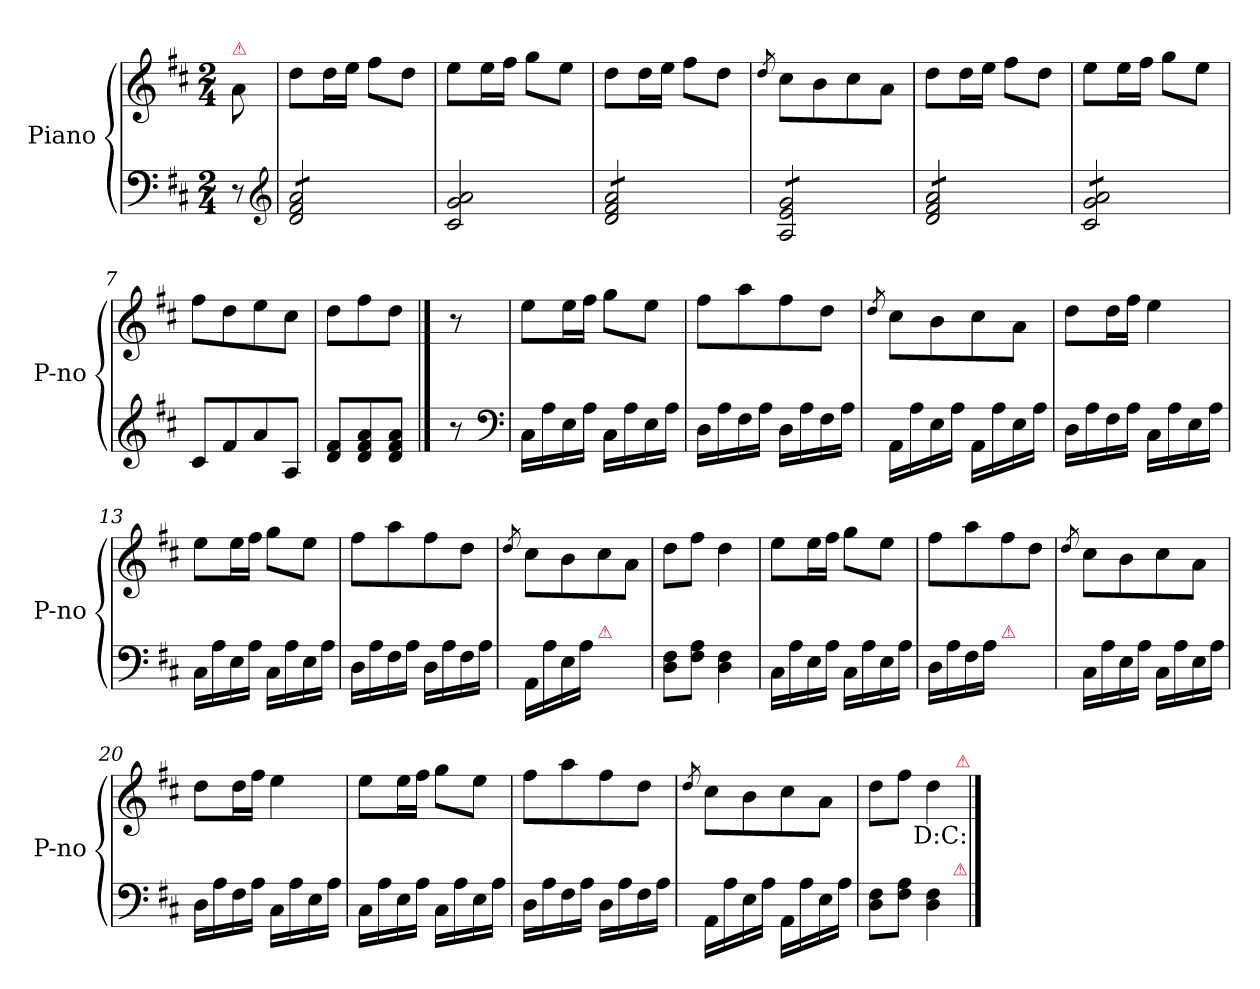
**kern	**kern
*part1	*part1
*staff2	*staff1
*I"Piano	*
*I'P-no	*
*clefF4	*clefG2
*k[f#c#]	*k[f#c#]
*M2/4	*M2/4
=	=
!	!LO:TX:a:color=crimson:t=⚠
8r	8a\
*clefG2	*
=1	=1
*tremolo	*
8d/ 8f#/ 8a/L	8dd\L
8d/ 8f#/ 8a/	16dd\L
.	16ee\JJ
8d/ 8f#/ 8a/	8ff#\L
8d/ 8f#/ 8a/J	8dd\J
*Xtremolo	*
=2	=2
2c#/ 2g/ 2a/	8ee\L
.	16ee\L
.	16ff#\JJ
.	8gg\L
.	8ee\J
=3	=3
*tremolo	*
8d/ 8f#/ 8a/L	8dd\L
8d/ 8f#/ 8a/	16dd\L
.	16ee\JJ
8d/ 8f#/ 8a/	8ff#\L
8d/ 8f#/ 8a/J	8dd\J
=4	=4
.	8qdd/
8A/ 8e/ 8g/L	8cc#\L
8A/ 8e/ 8g/	8b\
8A/ 8e/ 8g/	8cc#\
8A/ 8e/ 8g/J	8a\J
=5	=5
8d/ 8f#/ 8a/L	8dd\L
8d/ 8f#/ 8a/	16dd\L
.	16ee\JJ
8d/ 8f#/ 8a/	8ff#\L
8d/ 8f#/ 8a/J	8dd\J
=6	=6
8c#/ 8g/ 8a/L	8ee\L
8c#/ 8g/ 8a/	16ee\L
.	16ff#\JJ
8c#/ 8g/ 8a/	8gg\L
8c#/ 8g/ 8a/J	8ee\J
*Xtremolo	*
=7	=7
8c#/L	8ff#\L
8f#/	8dd\
8a/	8ee\
8A/J	8cc#\J
=	=
8d/ 8f#/L	8dd\L
8d/ 8f#/ 8a/	8ff#\
8d/ 8f#/ 8a/J	8dd\J
==8	==8
8r	8r
*clefF4	*
=9	=9
16C#\LL	8ee\L
16A\	.
16E\	16ee\L
16A\JJ	16ff#\JJ
16C#\LL	8gg\L
16A\	.
16E\	8ee\J
16A\JJ	.
=10	=10
16D\LL	8ff#\L
16A\	.
16F#\	8aa\
16A\JJ	.
16D\LL	8ff#\
16A\	.
16F#\	8dd\J
16A\JJ	.
=11	=11
.	8qdd/
16AA\LL	8cc#\L
16A\	.
16E\	8b\
16A\JJ	.
16AA\LL	8cc#\
16A\	.
16E\	8a\J
16A\JJ	.
=12	=12
16D\LL	8dd\L
16A\	.
16F#\	16dd\L
16A\JJ	16ff#\JJ
16C#\LL	4ee\
16A\	.
16E\	.
16A\JJ	.
=13	=13
16C#\LL	8ee\L
16A\	.
16E\	16ee\L
16A\JJ	16ff#\JJ
16C#\LL	8gg\L
16A\	.
16E\	8ee\J
16A\JJ	.
=14	=14
16D\LL	8ff#\L
16A\	.
16F#\	8aa\
16A\JJ	.
16D\LL	8ff#\
16A\	.
16F#\	8dd\J
16A\JJ	.
=15	=15
.	8qdd/
16AA\LL	8cc#\L
16A\	.
16E\	8b\
16A\JJ	.
!LO:TX:a:color=crimson:t=⚠	!
4ryy	8cc#\
.	8a\J
=16	=16
8D\ 8F#\L	8dd\L
8F#\ 8A\J	8ff#\J
4D\ 4F#\	4dd\
=17	=17
16C#\LL	8ee\L
16A\	.
16E\	16ee\L
16A\JJ	16ff#\JJ
16C#\LL	8gg\L
16A\	.
16E\	8ee\J
16A\JJ	.
=18	=18
16D\LL	8ff#\L
16A\	.
16F#\	8aa\
16A\JJ	.
!LO:TX:a:color=crimson:t=⚠	!
4ryy	8ff#\
.	8dd\J
=19	=19
.	8qdd/
16C#\LL	8cc#\L
16A\	.
16E\	8b\
16A\JJ	.
16C#\LL	8cc#\
16A\	.
16E\	8a\J
16A\JJ	.
=20	=20
16D\LL	8dd\L
16A\	.
16F#\	16dd\L
16A\JJ	16ff#\JJ
16C#\LL	4ee\
16A\	.
16E\	.
16A\JJ	.
=21	=21
16C#\LL	8ee\L
16A\	.
16E\	16ee\L
16A\JJ	16ff#\JJ
16C#\LL	8gg\L
16A\	.
16E\	8ee\J
16A\JJ	.
=22	=22
16D\LL	8ff#\L
16A\	.
16F#\	8aa\
16A\JJ	.
16D\LL	8ff#\
16A\	.
16F#\	8dd\J
16A\JJ	.
=23	=23
.	8qdd/
16AA\LL	8cc#\L
16A\	.
16E\	8b\
16A\JJ	.
16AA\LL	8cc#\
16A\	.
16E\	8a\J
16A\JJ	.
=24	=24
8D\ 8F#\L	8dd\L
8F#\ 8A\J	8ff#\J
4D\ 4F#\	4dd\
!	!LO:TX:b:t=D&colon;C&colon;
!	!LO:TX:a:color=crimson:t=⚠
!LO:TX:a:color=crimson:t=⚠	!
==	==
*-	*-
